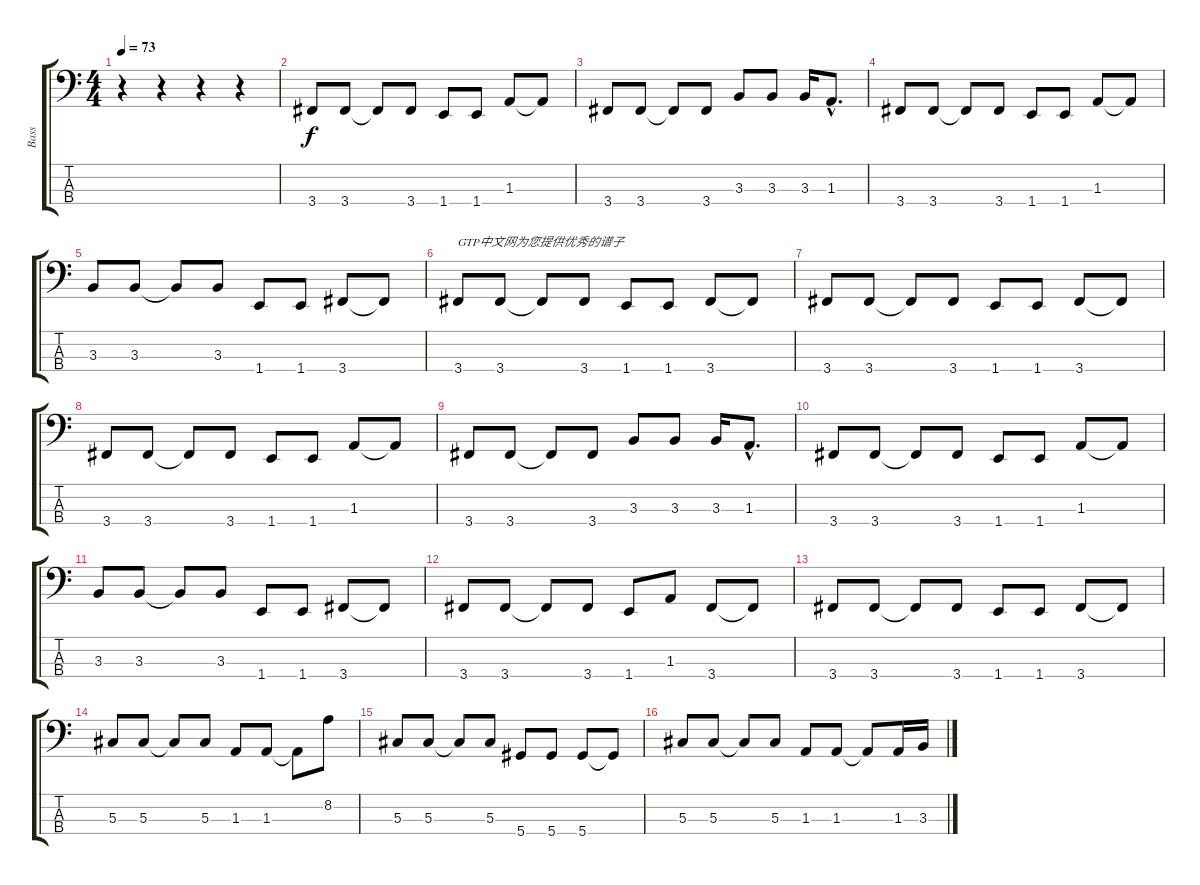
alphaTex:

\track ("Bass" "Bass") {instrument electricbassfinger}
\staff {score tabs}
\tuning (Gb2 Db2 Ab1 Eb1) {hide}
\ts (4 4)
\tempo 73
\clef f4
\ks c
r.4{dy f instrument electricbassfinger} r.4 r.4 r.4 |
3.4.8 3.4.8 3.4{t}.8 3.4.8 1.4.8 1.4.8 1.3.8 1.3{t}.8 |
3.4.8 3.4.8 3.4{t}.8 3.4.8 3.3.8 3.3.8 3.3.16 1.3{hac}.8{d} |
3.4.8 3.4.8 3.4{t}.8 3.4.8 1.4.8 1.4.8 1.3.8 1.3{t}.8 |
3.3.8 3.3.8 3.3{t}.8 3.3.8 1.4.8 1.4.8 3.4.8 3.4{t}.8 |
3.4.8{txt "GTP中文网为您提供优秀的谱子"} 3.4.8 3.4{t}.8 3.4.8 1.4.8 1.4.8 3.4.8 3.4{t}.8 |
3.4.8 3.4.8 3.4{t}.8 3.4.8 1.4.8 1.4.8 3.4.8 3.4{t}.8 |
3.4.8 3.4.8 3.4{t}.8 3.4.8 1.4.8 1.4.8 1.3.8 1.3{t}.8 |
3.4.8 3.4.8 3.4{t}.8 3.4.8 3.3.8 3.3.8 3.3.16 1.3{hac}.8{d} |
3.4.8 3.4.8 3.4{t}.8 3.4.8 1.4.8 1.4.8 1.3.8 1.3{t}.8 |
3.3.8 3.3.8 3.3{t}.8 3.3.8 1.4.8 1.4.8 3.4.8 3.4{t}.8 |
3.4.8 3.4.8 3.4{t}.8 3.4.8 1.4.8 1.3.8 3.4.8 3.4{t}.8 |
3.4.8 3.4.8 3.4{t}.8 3.4.8 1.4.8 1.4.8 3.4.8 3.4{t}.8 |
5.3.8 5.3.8 5.3{t}.8 5.3.8 1.3.8 1.3.8 1.3{t}.8 8.2.8 |
5.3.8 5.3.8 5.3{t}.8 5.3.8 5.4.8 5.4.8 5.4.8 5.4{t}.8 |
5.3.8 5.3.8 5.3{t}.8 5.3.8 1.3.8 1.3.8 1.3{t}.8 1.3.16 3.3.16
